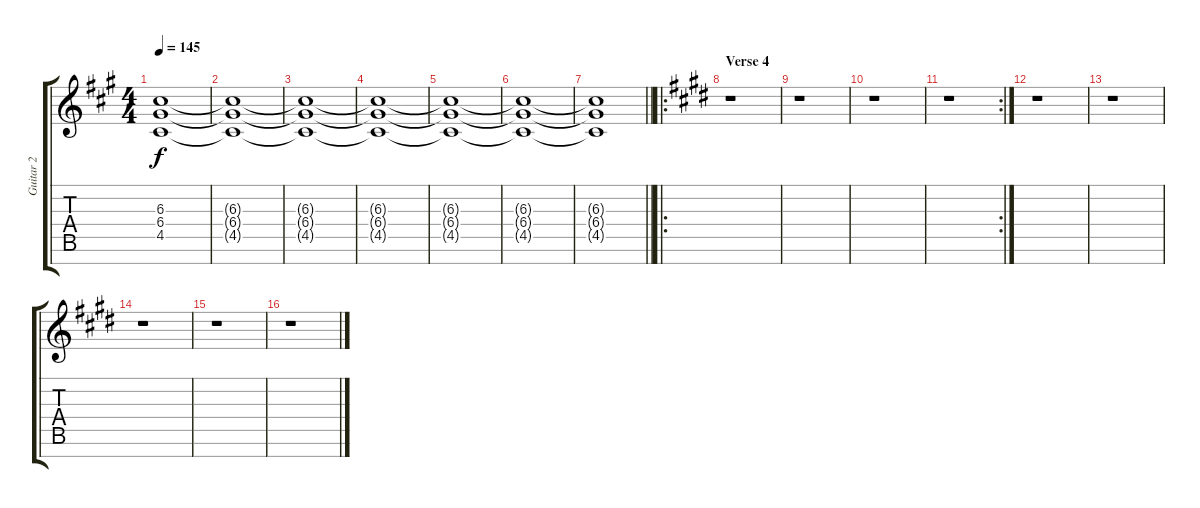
\track ("Guitar 2" "Guitar 2") {instrument distortionguitar}
\staff {score tabs}
\tuning (E4 B3 G3 D3 A2 E2 B1) {hide}
\ts (4 4)
\tempo 145
\clef g2
\ks a
(6.3{t} 6.4{t} 4.5{t}).1{dy f} |
(6.3{t} 6.4{t} 4.5{t}).1 |
(6.3{t} 6.4{t} 4.5{t}).1 |
(6.3{t} 6.4{t} 4.5{t}).1 |
(6.3{t} 6.4{t} 4.5{t}).1 |
(6.3{t} 6.4{t} 4.5{t}).1 |
\barLineRight lightlight
(6.3{t} 6.4{t} 4.5{t}).1 |
\ro
\section ("" "Verse 4")
\ks c#minor
r.1 |
r.1 |
r.1 |
\rc 2
r.1 |
r.1 |
r.1 |
r.1 |
r.1 |
r.1
